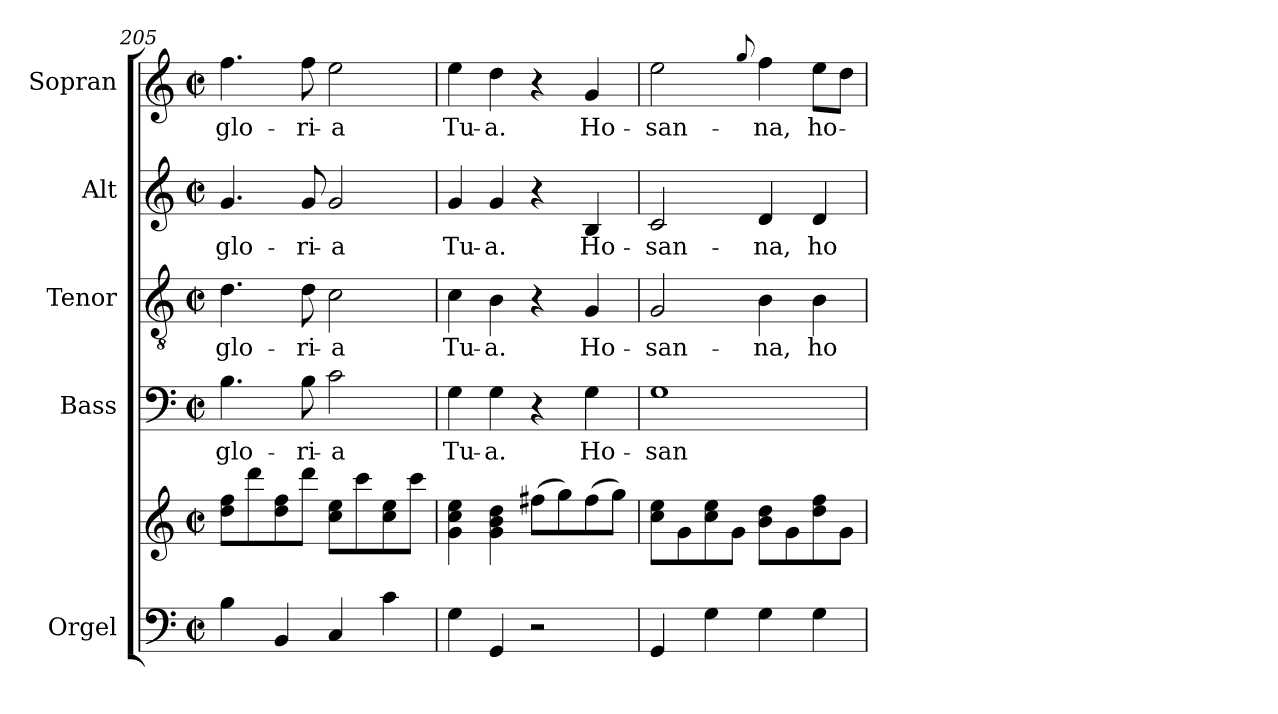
**kern	**kern	**kern	**text	**kern	**text	**kern	**text	**kern	**text
*part5	*part5	*part4	*part4	*part3	*part3	*part2	*part2	*part1	*part1
*staff6	*staff5	*staff4	*staff4	*staff3	*staff3	*staff2	*staff2	*staff1	*staff1
*I"Orgel	*	*I"Bass	*	*I"Tenor	*	*I"Alt	*	*I"Sopran	*
*	*	*I'B.	*	*I'T.	*	*I'A.	*	*I'S.	*
*clefF4	*clefG2	*clefF4	*	*clefGv2	*	*clefG2	*	*clefG2	*
*k[]	*k[]	*k[]	*	*k[]	*	*k[]	*	*k[]	*
*C:	*C:	*C:	*	*C:	*	*C:	*	*C:	*
*M2/2	*M2/2	*M2/2	*	*M2/2	*	*M2/2	*	*M2/2	*
*met(c|)	*met(c|)	*met(c|)	*	*met(c|)	*	*met(c|)	*	*met(c|)	*
=205	=205	=205	=205	=205	=205	=205	=205	=205	=205
!	!	!	!LO:LY:b	!	!LO:LY:b	!	!LO:LY:b	!	!LO:LY:b
4B\	8dd\ 8ff\L	4.B\	glo-	4.d\	glo-	4.g/	glo-	4.ff\	glo-
.	8ddd\	.	.	.	.	.	.	.	.
4BB/	8dd\ 8ff\	.	.	.	.	.	.	.	.
!	!	!	!LO:LY:b	!	!LO:LY:b	!	!LO:LY:b	!	!LO:LY:b
.	8ddd\J	8B\	-ri-	8d\	-ri-	8g/	-ri-	8ff\	-ri-
!	!	!	!LO:LY:b	!	!LO:LY:b	!	!LO:LY:b	!	!LO:LY:b
4C/	8cc\ 8ee\L	2c\	-a	2c\	-a	2g/	-a	2ee\	-a
.	8ccc\	.	.	.	.	.	.	.	.
4c\	8cc\ 8ee\	.	.	.	.	.	.	.	.
.	8ccc\J	.	.	.	.	.	.	.	.
=206	=206	=206	=206	=206	=206	=206	=206	=206	=206
!	!	!	!LO:LY:b	!	!LO:LY:b	!	!LO:LY:b	!	!LO:LY:b
4G\	4g\ 4cc\ 4ee\	4G\	Tu-	4c\	Tu-	4g/	Tu-	4ee\	Tu-
!	!	!	!LO:LY:b	!	!LO:LY:b	!	!LO:LY:b	!	!LO:LY:b
4GG/	4g\ 4b\ 4dd\	4G\	-a.	4B\	-a.	4g/	-a.	4dd\	-a.
2r	(>8ff#X\L	4r	.	4r	.	4r	.	4r	.
.	8gg\)	.	.	.	.	.	.	.	.
!	!	!	!LO:LY:b	!	!LO:LY:b	!	!LO:LY:b	!	!LO:LY:b
.	(>8ff#\	4G\	Ho-	4G/	Ho-	4B/	Ho-	4g/	Ho-
.	8gg\J)	.	.	.	.	.	.	.	.
=207	=207	=207	=207	=207	=207	=207	=207	=207	=207
!	!	!	!LO:LY:b	!	!LO:LY:b	!	!LO:LY:b	!	!LO:LY:b
4GG/	8cc\ 8ee\L	1G	-san-	2G/	-san-	2c/	-san-	2ee\	-san-
.	8g\	.	.	.	.	.	.	.	.
4G\	8cc\ 8ee\	.	.	.	.	.	.	.	.
.	8g\J	.	.	.	.	.	.	.	.
.	.	.	.	.	.	.	.	8qqgg/	.
!	!	!	!	!	!LO:LY:b	!	!LO:LY:b	!	!LO:LY:b
4G\	8b\ 8dd\L	.	.	4B\	-na,	4d/	-na,	4ff\	-na,
.	8g\	.	.	.	.	.	.	.	.
!	!	!	!	!	!LO:LY:b	!	!LO:LY:b	!	!LO:LY:b
4G\	8dd\ 8ff\	.	.	4B\	ho-	4d/	ho-	8ee\L	ho-
.	8g\J	.	.	.	.	.	.	8dd\J	.
=	=	=	=	=	=	=	=	=	=
*-	*-	*-	*-	*-	*-	*-	*-	*-	*-
